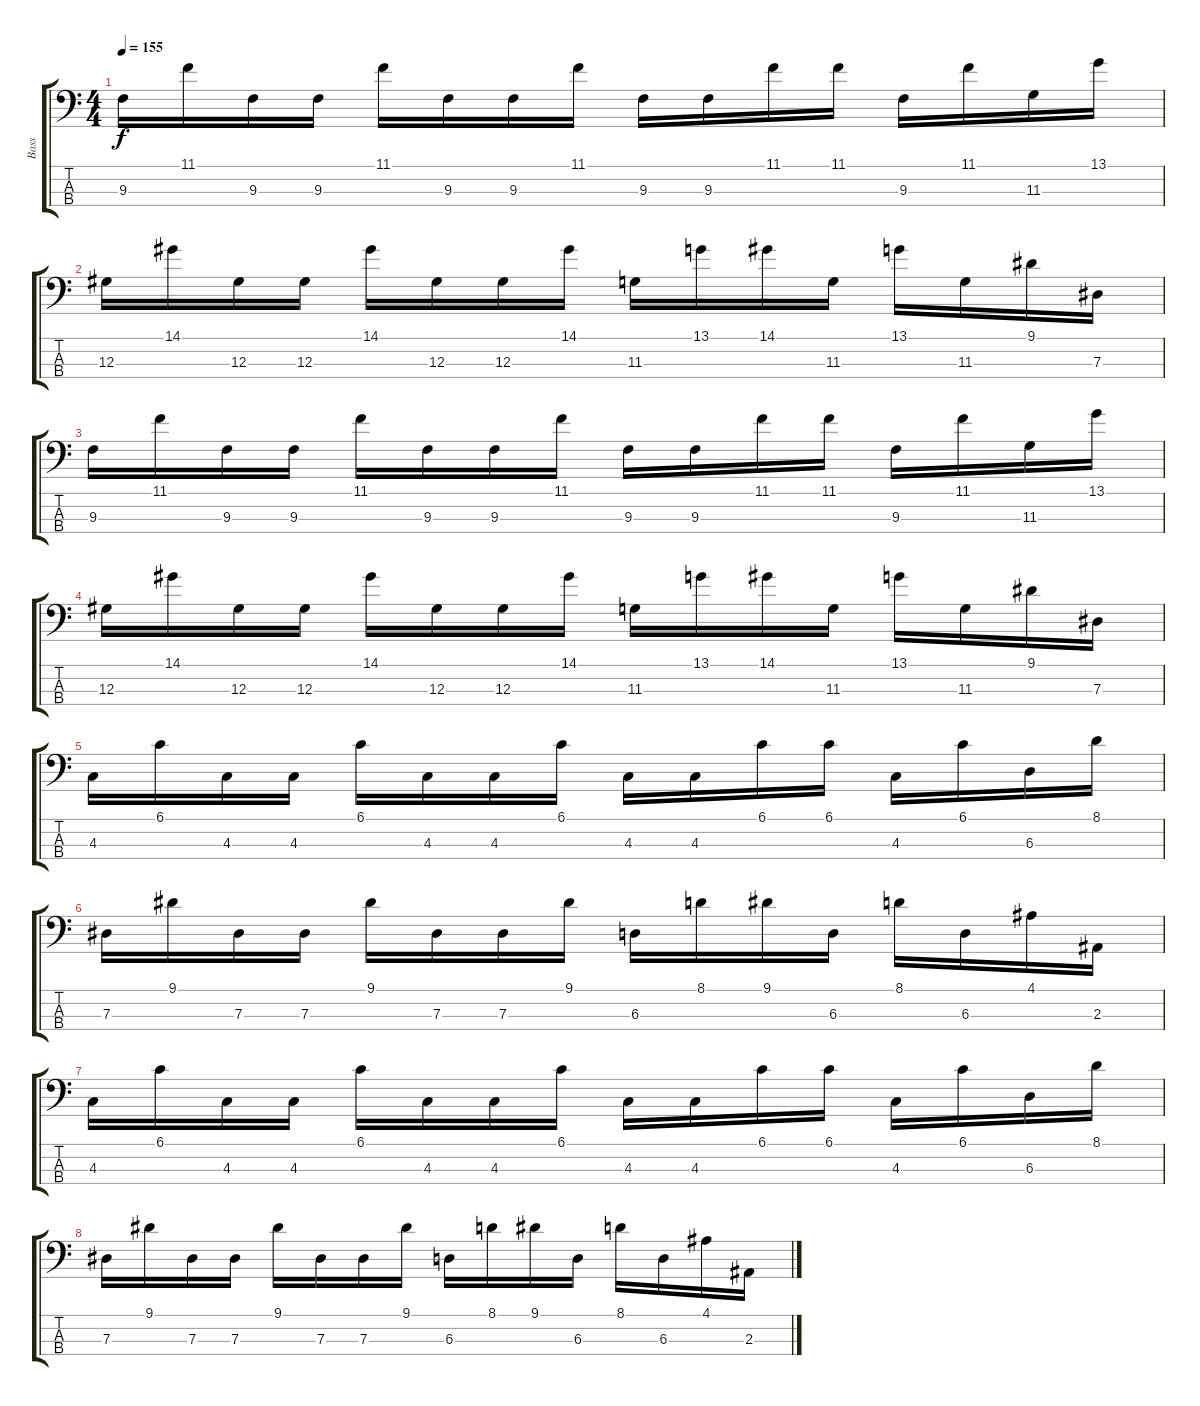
\track ("Bass" "Bass") {instrument acousticbass}
\staff {score tabs}
\tuning (Gb2 Db2 Ab1 Eb1) {hide}
\ts (4 4)
\tempo 155
\clef f4
\ks c
9.3.16{dy f} 11.1.16 9.3.16 9.3.16 11.1.16 9.3.16 9.3.16 11.1.16 9.3.16 9.3.16 11.1.16 11.1.16 9.3.16 11.1.16 11.3.16 13.1.16 |
12.3.16 14.1.16 12.3.16 12.3.16 14.1.16 12.3.16 12.3.16 14.1.16 11.3.16 13.1.16 14.1.16 11.3.16 13.1.16 11.3.16 9.1.16 7.3.16 |
9.3.16 11.1.16 9.3.16 9.3.16 11.1.16 9.3.16 9.3.16 11.1.16 9.3.16 9.3.16 11.1.16 11.1.16 9.3.16 11.1.16 11.3.16 13.1.16 |
12.3.16 14.1.16 12.3.16 12.3.16 14.1.16 12.3.16 12.3.16 14.1.16 11.3.16 13.1.16 14.1.16 11.3.16 13.1.16 11.3.16 9.1.16 7.3.16 |
4.3.16 6.1.16 4.3.16 4.3.16 6.1.16 4.3.16 4.3.16 6.1.16 4.3.16 4.3.16 6.1.16 6.1.16 4.3.16 6.1.16 6.3.16 8.1.16 |
7.3.16 9.1.16 7.3.16 7.3.16 9.1.16 7.3.16 7.3.16 9.1.16 6.3.16 8.1.16 9.1.16 6.3.16 8.1.16 6.3.16 4.1.16 2.3.16 |
4.3.16 6.1.16 4.3.16 4.3.16 6.1.16 4.3.16 4.3.16 6.1.16 4.3.16 4.3.16 6.1.16 6.1.16 4.3.16 6.1.16 6.3.16 8.1.16 |
7.3.16 9.1.16 7.3.16 7.3.16 9.1.16 7.3.16 7.3.16 9.1.16 6.3.16 8.1.16 9.1.16 6.3.16 8.1.16 6.3.16 4.1.16 2.3.16
